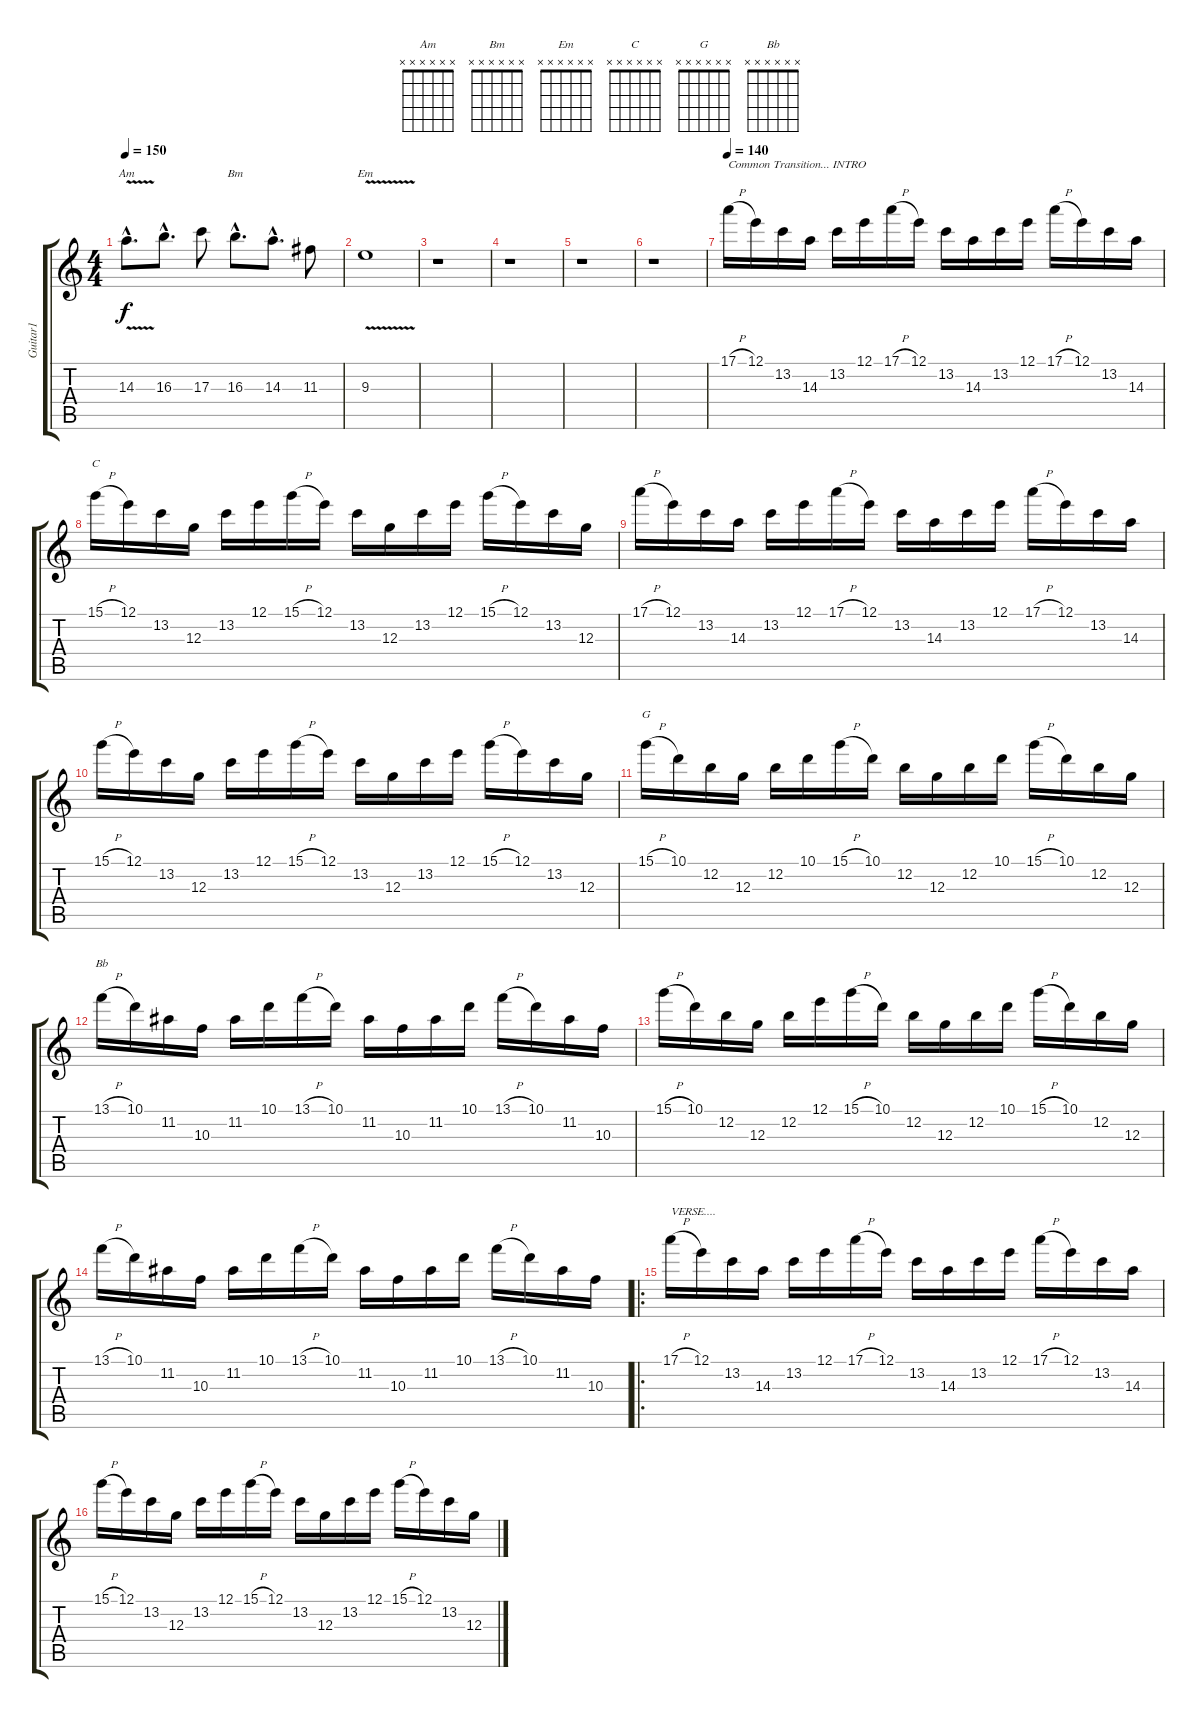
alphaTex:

\track ("Guitar1" "Guitar1") {instrument overdrivenguitar}
\staff {score tabs}
\tuning (E4 B3 G3 D3 A2 E2) {hide}
\chord ("Am" x x x x x x)
\chord ("Bm" x x x x x x)
\chord ("Em" x x x x x x)
\chord ("C" x x x x x x)
\chord ("G" x x x x x x)
\chord ("Bb" x x x x x x)
\ts (4 4)
\tempo 150
\clef g2
\ks c
14.3{v hac}.8{d ch "Am" dy f} 16.3{hac}.8{d} 17.3.8 16.3{hac}.8{d ch "Bm"} 14.3{hac}.8{d} 11.3.8 |
9.3{v}.1{ch "Em"} |
r.1 |
r.1 |
r.1 |
r.1 |
\tempo 140
17.1{h}.16{txt "Common Transition... INTRO"} 12.1.16 13.2.16 14.3.16 13.2.16 12.1.16 17.1{h}.16 12.1.16 13.2.16 14.3.16 13.2.16 12.1.16 17.1{h}.16 12.1.16 13.2.16 14.3.16 |
15.1{h}.16{ch "C"} 12.1.16 13.2.16 12.3.16 13.2.16 12.1.16 15.1{h}.16 12.1.16 13.2.16 12.3.16 13.2.16 12.1.16 15.1{h}.16 12.1.16 13.2.16 12.3.16 |
17.1{h}.16 12.1.16 13.2.16 14.3.16 13.2.16 12.1.16 17.1{h}.16 12.1.16 13.2.16 14.3.16 13.2.16 12.1.16 17.1{h}.16 12.1.16 13.2.16 14.3.16 |
15.1{h}.16 12.1.16 13.2.16 12.3.16 13.2.16 12.1.16 15.1{h}.16 12.1.16 13.2.16 12.3.16 13.2.16 12.1.16 15.1{h}.16 12.1.16 13.2.16 12.3.16 |
15.1{h}.16{ch "G"} 10.1.16 12.2.16 12.3.16 12.2.16 10.1.16 15.1{h}.16 10.1.16 12.2.16 12.3.16 12.2.16 10.1.16 15.1{h}.16 10.1.16 12.2.16 12.3.16 |
13.1{h}.16{ch "Bb"} 10.1.16 11.2.16 10.3.16 11.2.16 10.1.16 13.1{h}.16 10.1.16 11.2.16 10.3.16 11.2.16 10.1.16 13.1{h}.16 10.1.16 11.2.16 10.3.16 |
15.1{h}.16 10.1.16 12.2.16 12.3.16 12.2.16 12.1.16 15.1{h}.16 10.1.16 12.2.16 12.3.16 12.2.16 10.1.16 15.1{h}.16 10.1.16 12.2.16 12.3.16 |
13.1{h}.16 10.1.16 11.2.16 10.3.16 11.2.16 10.1.16 13.1{h}.16 10.1.16 11.2.16 10.3.16 11.2.16 10.1.16 13.1{h}.16 10.1.16 11.2.16 10.3.16 |
\ro
17.1{h}.16{txt "VERSE...."} 12.1.16 13.2.16 14.3.16 13.2.16 12.1.16 17.1{h}.16 12.1.16 13.2.16 14.3.16 13.2.16 12.1.16 17.1{h}.16 12.1.16 13.2.16 14.3.16 |
15.1{h}.16 12.1.16 13.2.16 12.3.16 13.2.16 12.1.16 15.1{h}.16 12.1.16 13.2.16 12.3.16 13.2.16 12.1.16 15.1{h}.16 12.1.16 13.2.16 12.3.16
